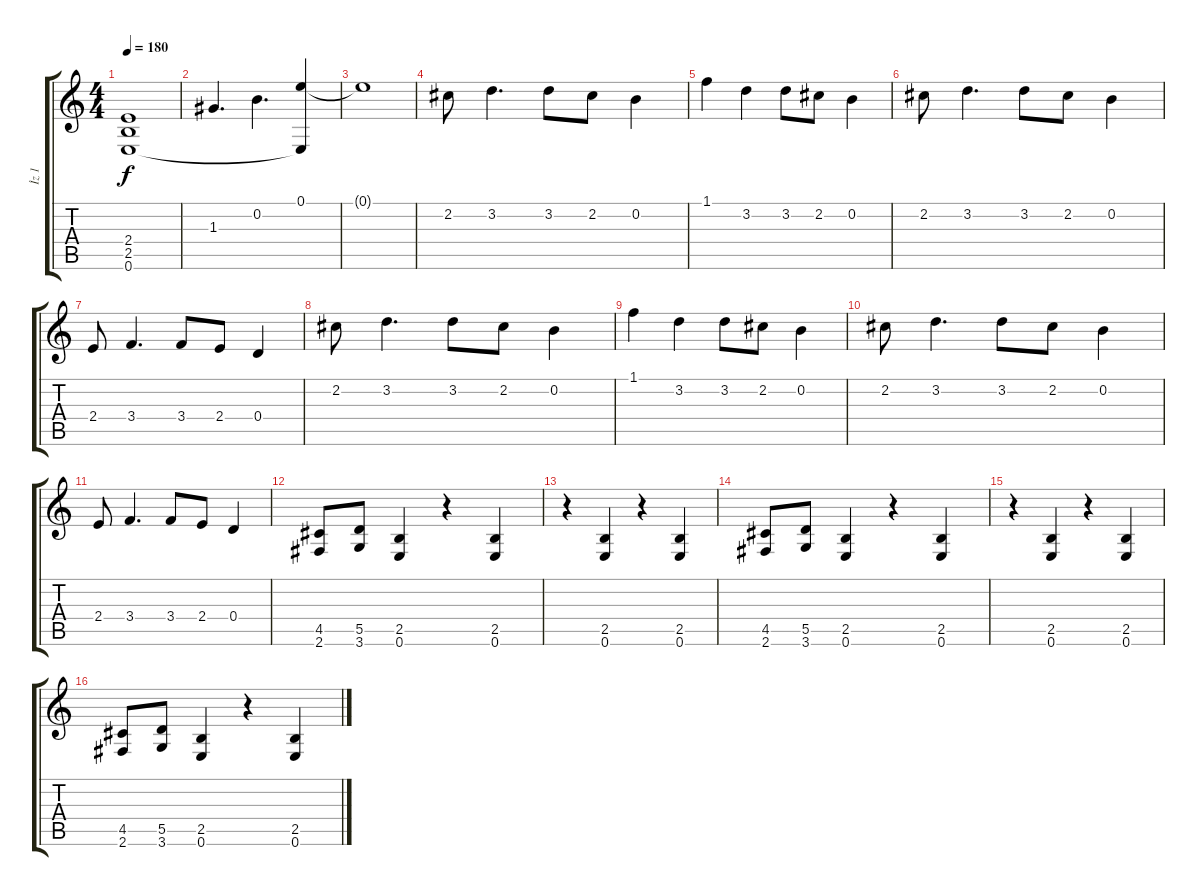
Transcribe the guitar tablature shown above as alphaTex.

\track ("İz 1" "İz 1") {instrument distortionguitar}
\staff {score tabs}
\tuning (E4 B3 G3 D3 A2 E2) {hide}
\ts (4 4)
\tempo 180
\clef g2
\ks c
(2.4{t} 2.5{t} 0.6{t}).1{dy f} |
1.3.4{d} 0.2.4{d} (0.1 0.6{t}).4 |
0.1{t}.1 |
2.2.8 3.2.4{d} 3.2.8 2.2.8 0.2.4 |
1.1.4 3.2.4 3.2.8 2.2.8 0.2.4 |
2.2.8 3.2.4{d} 3.2.8 2.2.8 0.2.4 |
2.4.8 3.4.4{d} 3.4.8 2.4.8 0.4.4 |
2.2.8 3.2.4{d} 3.2.8 2.2.8 0.2.4 |
1.1.4 3.2.4 3.2.8 2.2.8 0.2.4 |
2.2.8 3.2.4{d} 3.2.8 2.2.8 0.2.4 |
2.4.8 3.4.4{d} 3.4.8 2.4.8 0.4.4 |
(4.5 2.6).8 (5.5 3.6).8 (2.5 0.6).4 r.4 (2.5 0.6).4 |
r.4 (2.5 0.6).4 r.4 (2.5 0.6).4 |
(4.5 2.6).8 (5.5 3.6).8 (2.5 0.6).4 r.4 (2.5 0.6).4 |
r.4 (2.5 0.6).4 r.4 (2.5 0.6).4 |
(4.5 2.6).8 (5.5 3.6).8 (2.5 0.6).4 r.4 (2.5 0.6).4
